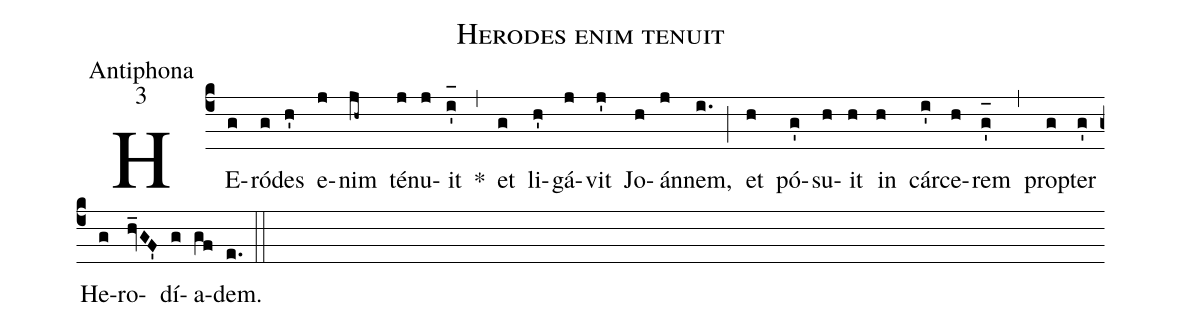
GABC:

name:Herodes enim tenuit;
office-part:Antiphona;
mode:3;
%%
(c4) HE(g)ró(g)des(h') e(j)nim(jh~) té(j)nu(j)it(i'_[oh:h]) *(,) et(g) li(h')gá(j)vit(j') Jo(h)án(j)nem,(i.) (;) et(h) pó(g')su(h)it(h) in(h) cár(i')ce(h)rem(g'_[oh:h]) (,) pro(g)pter(g') He(g)ro(hv_GF')dí(g)a(gf)dem.(e.) (::)

%<eu>E(j) u(j) o(j) u(h) a(j) e.</eu>(ih..) (::)
